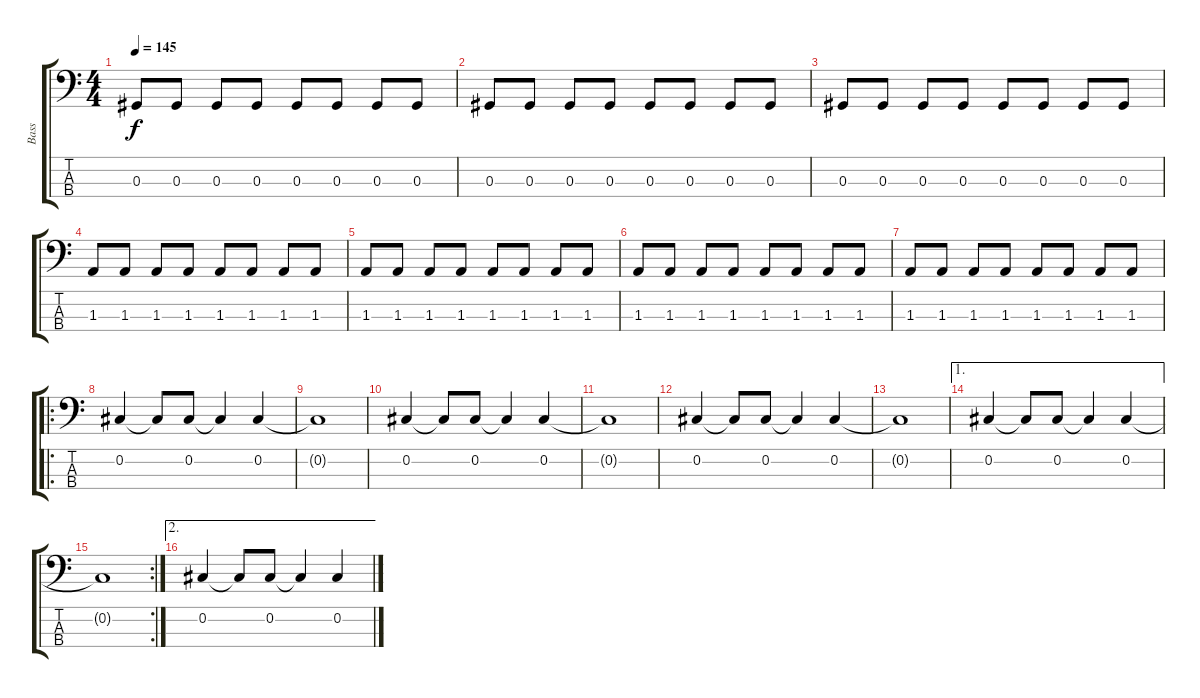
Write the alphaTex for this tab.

\track ("Bass" "Bass") {instrument electricbasspick}
\staff {score tabs}
\tuning (Gb2 Db2 Ab1 Eb1) {hide}
\ts (4 4)
\tempo 145
\clef f4
\ks c
0.3.8{dy f} 0.3.8 0.3.8 0.3.8 0.3.8 0.3.8 0.3.8 0.3.8 |
0.3.8 0.3.8 0.3.8 0.3.8 0.3.8 0.3.8 0.3.8 0.3.8 |
0.3.8 0.3.8 0.3.8 0.3.8 0.3.8 0.3.8 0.3.8 0.3.8 |
1.3.8 1.3.8 1.3.8 1.3.8 1.3.8 1.3.8 1.3.8 1.3.8 |
1.3.8 1.3.8 1.3.8 1.3.8 1.3.8 1.3.8 1.3.8 1.3.8 |
1.3.8 1.3.8 1.3.8 1.3.8 1.3.8 1.3.8 1.3.8 1.3.8 |
1.3.8 1.3.8 1.3.8 1.3.8 1.3.8 1.3.8 1.3.8 1.3.8 |
\ro
0.2.4 0.2{t}.8 0.2.8 0.2{t}.4 0.2.4 |
0.2{t}.1 |
0.2.4 0.2{t}.8 0.2.8 0.2{t}.4 0.2.4 |
0.2{t}.1 |
0.2.4 0.2{t}.8 0.2.8 0.2{t}.4 0.2.4 |
0.2{t}.1 |
\ae 1
0.2.4 0.2{t}.8 0.2.8 0.2{t}.4 0.2.4 |
\rc 2
0.2{t}.1 |
\ae 2
0.2.4 0.2{t}.8 0.2.8 0.2{t}.4 0.2.4
